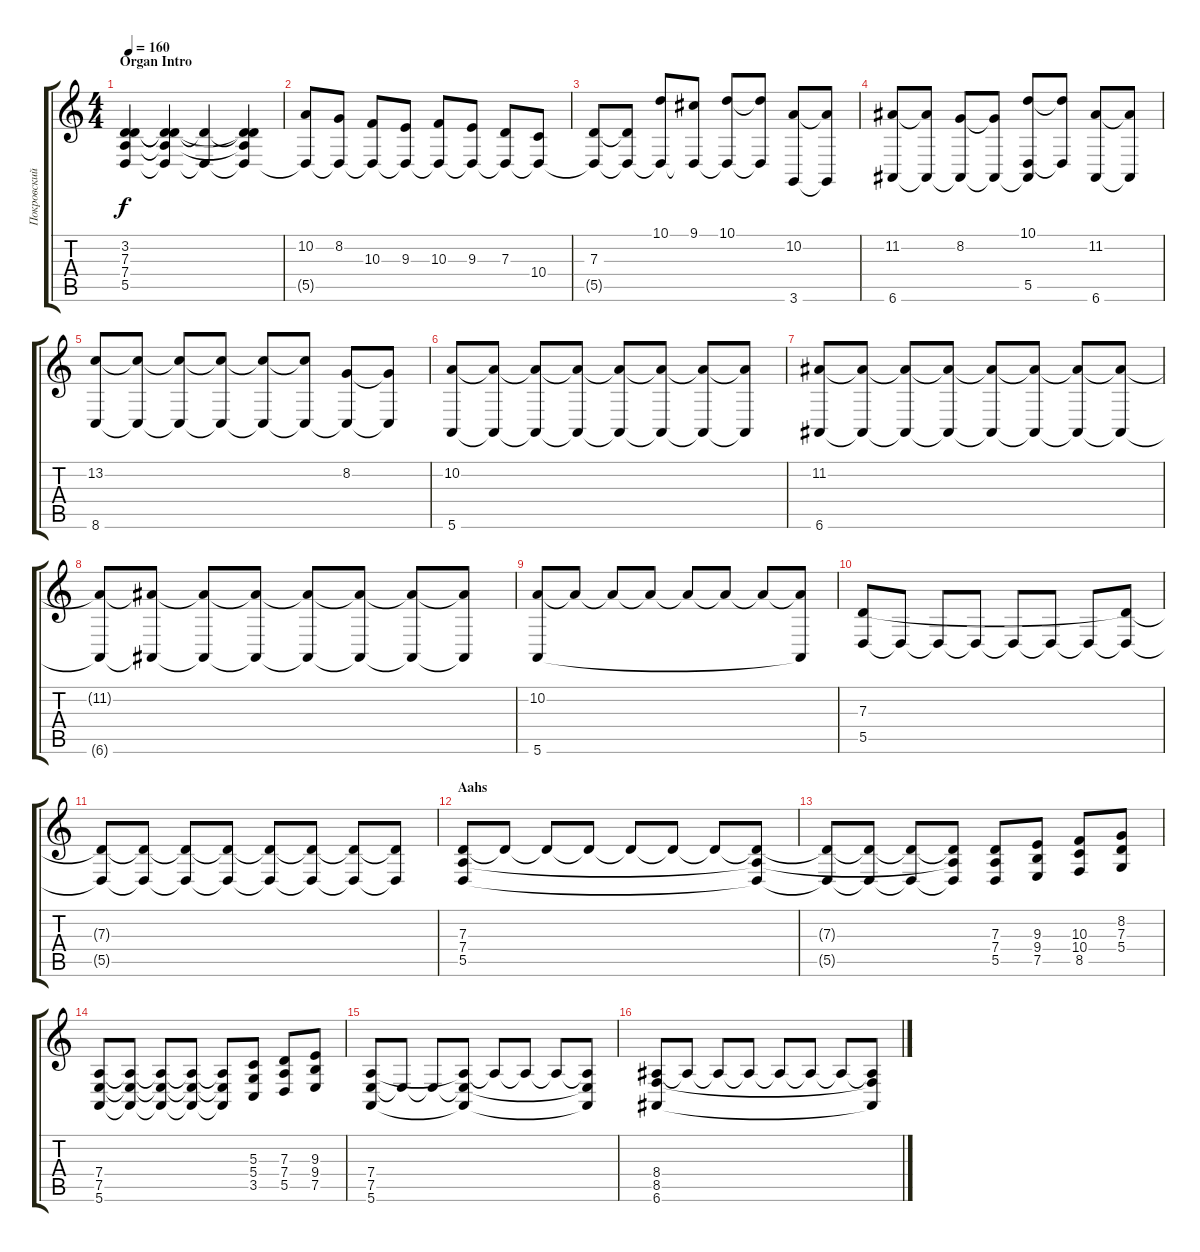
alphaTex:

\track ("Покровский (Synth 1)" "Покровский") {instrument churchorgan}
\staff {score tabs}
\tuning (E4 B3 G3 D3 A2 E2) {hide}
\ts (4 4)
\section ("" "Organ Intro ")
\tempo 160
\clef g2
\ks c
(3.2 7.3 7.4 5.5).4{dy f instrument churchorgan} (3.2{t} 7.3{t} 7.4{t} 5.5{t}).4 (3.2{t} 5.5{t}).4 (3.2{t} 7.3{t} 7.4{t} 5.5{t}).4 |
(10.2 5.5{t}).8 (8.2 5.5{t}).8 (10.3 5.5{t}).8 (9.3 5.5{t}).8 (10.3 5.5{t}).8 (9.3 5.5{t}).8 (7.3 5.5{t}).8 (10.4 5.5{t}).8 |
(7.3 5.5{t}).8 (7.3{t} 5.5{t}).8 (10.1 5.5{t}).8 (9.1 5.5{t}).8 (10.1 5.5{t}).8 (10.1{t} 5.5{t}).8 (10.2 3.6).8 (10.2{t} 3.6{t}).8 |
(11.2 6.6).8 (11.2{t} 6.6{t}).8 (8.2 6.6{t}).8 (8.2{t} 6.6{t}).8 (10.1 5.5 6.6{t}).8 (10.1{t} 5.5{t}).8 (11.2 6.6).8 (11.2{t} 6.6{t}).8 |
(13.2 8.6).8 (13.2{t} 8.6{t}).8 (13.2{t} 8.6{t}).8 (13.2{t} 8.6{t}).8 (13.2{t} 8.6{t}).8 (13.2{t} 8.6{t}).8 (8.2 8.6{t}).8 (8.2{t} 8.6{t}).8 |
(10.2 5.6).8 (10.2{t} 5.6{t}).8 (10.2{t} 5.6{t}).8 (10.2{t} 5.6{t}).8 (10.2{t} 5.6{t}).8 (10.2{t} 5.6{t}).8 (10.2{t} 5.6{t}).8 (10.2{t} 5.6{t}).8 |
(11.2 6.6).8 (11.2{t} 6.6{t}).8 (11.2{t} 6.6{t}).8 (11.2{t} 6.6{t}).8 (11.2{t} 6.6{t}).8 (11.2{t} 6.6{t}).8 (11.2{t} 6.6{t}).8 (11.2{t} 6.6{t}).8 |
(11.2{t} 6.6{t}).8 (11.2{t} 6.6{t}).8 (11.2{t} 6.6{t}).8 (11.2{t} 6.6{t}).8 (11.2{t} 6.6{t}).8 (11.2{t} 6.6{t}).8 (11.2{t} 6.6{t}).8 (11.2{t} 6.6{t}).8 |
(10.2 5.6).8 10.2{t}.8 10.2{t}.8 10.2{t}.8 10.2{t}.8 10.2{t}.8 10.2{t}.8 (10.2{t} 5.6{t}).8 |
(7.3 5.5).8 5.5{t}.8 5.5{t}.8 5.5{t}.8 5.5{t}.8 5.5{t}.8 5.5{t}.8 (7.3{t} 5.5{t}).8 |
(7.3{t} 5.5{t}).8 (7.3{t} 5.5{t}).8 (7.3{t} 5.5{t}).8 (7.3{t} 5.5{t}).8 (7.3{t} 5.5{t}).8 (7.3{t} 5.5{t}).8 (7.3{t} 5.5{t}).8 (7.3{t} 5.5{t}).8 |
\section ("" "Aahs")
(7.3 7.4 5.5).8{instrument synthstrings1} 7.3{t}.8 7.3{t}.8 7.3{t}.8 7.3{t}.8 7.3{t}.8 7.3{t}.8 (7.3{t} 7.4{t} 5.5{t}).8 |
(7.3{t} 5.5{t}).8 (7.3{t} 5.5{t}).8 (7.3{t} 5.5{t}).8 (7.3{t} 7.4{t} 5.5{t}).8 (7.3 7.4 5.5).8 (9.3 9.4 7.5).8 (10.3 10.4 8.5).8 (8.2 7.3 5.4).8 |
(7.4 7.5 5.6).8 (7.4{t} 7.5{t} 5.6{t}).8 (7.4{t} 7.5{t} 5.6{t}).8 (7.4{t} 7.5{t} 5.6{t}).8 (7.4{t} 7.5{t} 5.6{t}).8 (5.3 5.4 3.5).8 (7.3 7.4 5.5).8 (9.3 9.4 7.5).8 |
(7.4 7.5 5.6).8 7.5{t}.8 7.5{t}.8 (7.4{t} 7.5{t} 5.6{t}).8 7.4{t}.8 7.4{t}.8 7.4{t}.8 (7.4{t} 7.5{t} 5.6{t}).8 |
(8.4 8.5 6.6).8 8.4{t}.8 8.4{t}.8 8.4{t}.8 8.4{t}.8 8.4{t}.8 8.4{t}.8 (8.4{t} 8.5{t} 6.6{t}).8
